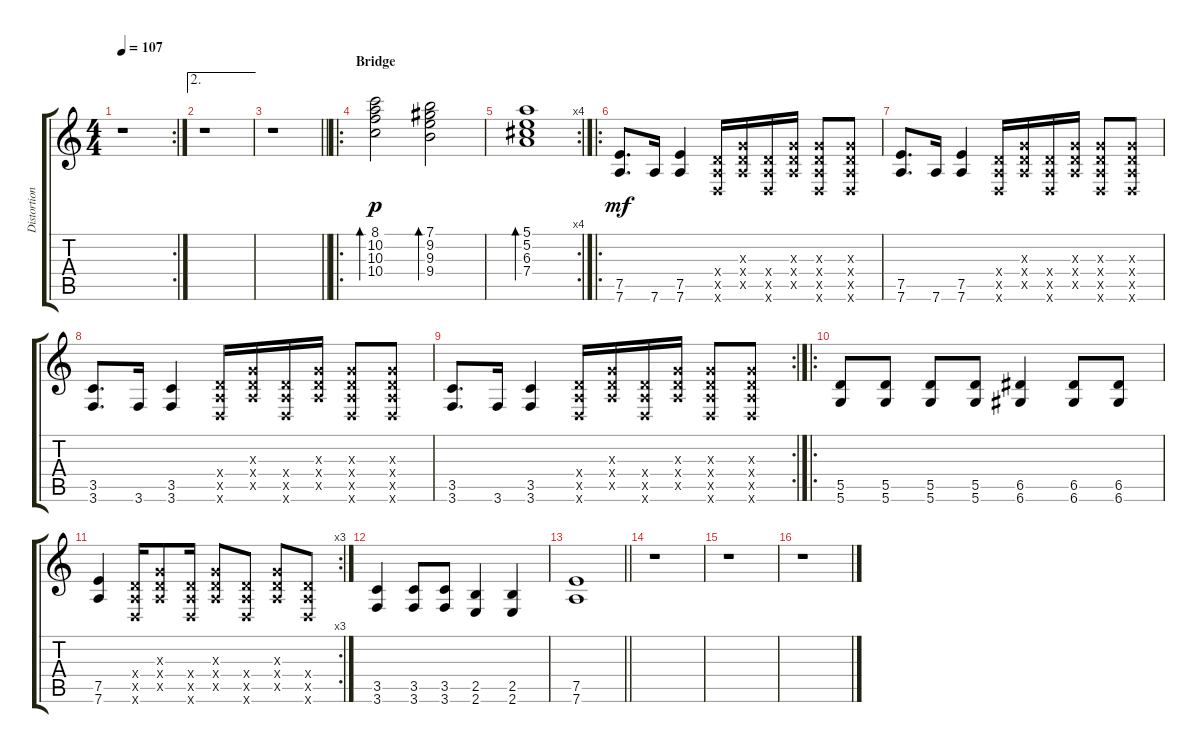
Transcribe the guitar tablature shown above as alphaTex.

\track ("Distortion Guitar" "Distortion") {instrument overdrivenguitar}
\staff {score tabs}
\tuning (E4 B3 G3 D3 A2 D2) {hide}
\rc 2
\ts (4 4)
\tempo 107
\clef g2
\ks c
r.1{dy f} |
\ae 2
r.1 |
\barLineRight lightlight
r.1 |
\ro
\section ("" "Bridge")
(8.1 10.2 10.3 10.4).2{bd 30 dy p} (7.1 9.2 9.3 9.4).2{bd 30} |
\rc 4
(5.1 5.2 6.3 7.4).1{bd 30} |
\ro
(7.5 7.6).8{d dy mf} 7.6.16 (7.5 7.6).4 (0.4{x} 0.5{x} 0.6{x}).16 (0.3{x} 0.4{x} 0.5{x}).16 (0.4{x} 0.5{x} 0.6{x}).16 (0.3{x} 0.4{x} 0.5{x}).16 (0.3{x} 0.4{x} 0.5{x} 0.6{x}).8 (0.3{x} 0.4{x} 0.5{x} 0.6{x}).8 |
(7.5 7.6).8{d} 7.6.16 (7.5 7.6).4 (0.4{x} 0.5{x} 0.6{x}).16 (0.3{x} 0.4{x} 0.5{x}).16 (0.4{x} 0.5{x} 0.6{x}).16 (0.3{x} 0.4{x} 0.5{x}).16 (0.3{x} 0.4{x} 0.5{x} 0.6{x}).8 (0.3{x} 0.4{x} 0.5{x} 0.6{x}).8 |
(3.5 3.6).8{d} 3.6.16 (3.5 3.6).4 (0.4{x} 0.5{x} 0.6{x}).16 (0.3{x} 0.4{x} 0.5{x}).16 (0.4{x} 0.5{x} 0.6{x}).16 (0.3{x} 0.4{x} 0.5{x}).16 (0.3{x} 0.4{x} 0.5{x} 0.6{x}).8 (0.3{x} 0.4{x} 0.5{x} 0.6{x}).8 |
\rc 2
(3.5 3.6).8{d} 3.6.16 (3.5 3.6).4 (0.4{x} 0.5{x} 0.6{x}).16 (0.3{x} 0.4{x} 0.5{x}).16 (0.4{x} 0.5{x} 0.6{x}).16 (0.3{x} 0.4{x} 0.5{x}).16 (0.3{x} 0.4{x} 0.5{x} 0.6{x}).8 (0.3{x} 0.4{x} 0.5{x} 0.6{x}).8 |
\ro
(5.5 5.6).8 (5.5 5.6).8 (5.5 5.6).8 (5.5 5.6).8 (6.5 6.6).4 (6.5 6.6).8 (6.5 6.6).8 |
\rc 3
(7.5 7.6).4 (0.4{x} 0.5{x} 0.6{x}).16 (0.3{x} 0.4{x} 0.5{x}).8 (0.4{x} 0.5{x} 0.6{x}).16 (0.3{x} 0.4{x} 0.5{x}).8 (0.4{x} 0.5{x} 0.6{x}).8 (0.3{x} 0.4{x} 0.5{x}).8 (0.4{x} 0.5{x} 0.6{x}).8 |
(3.5 3.6).4 (3.5 3.6).8 (3.5 3.6).8 (2.5 2.6).4 (2.5 2.6).4 |
\barLineRight lightlight
(7.5 7.6).1 |
r.1 |
r.1 |
r.1
